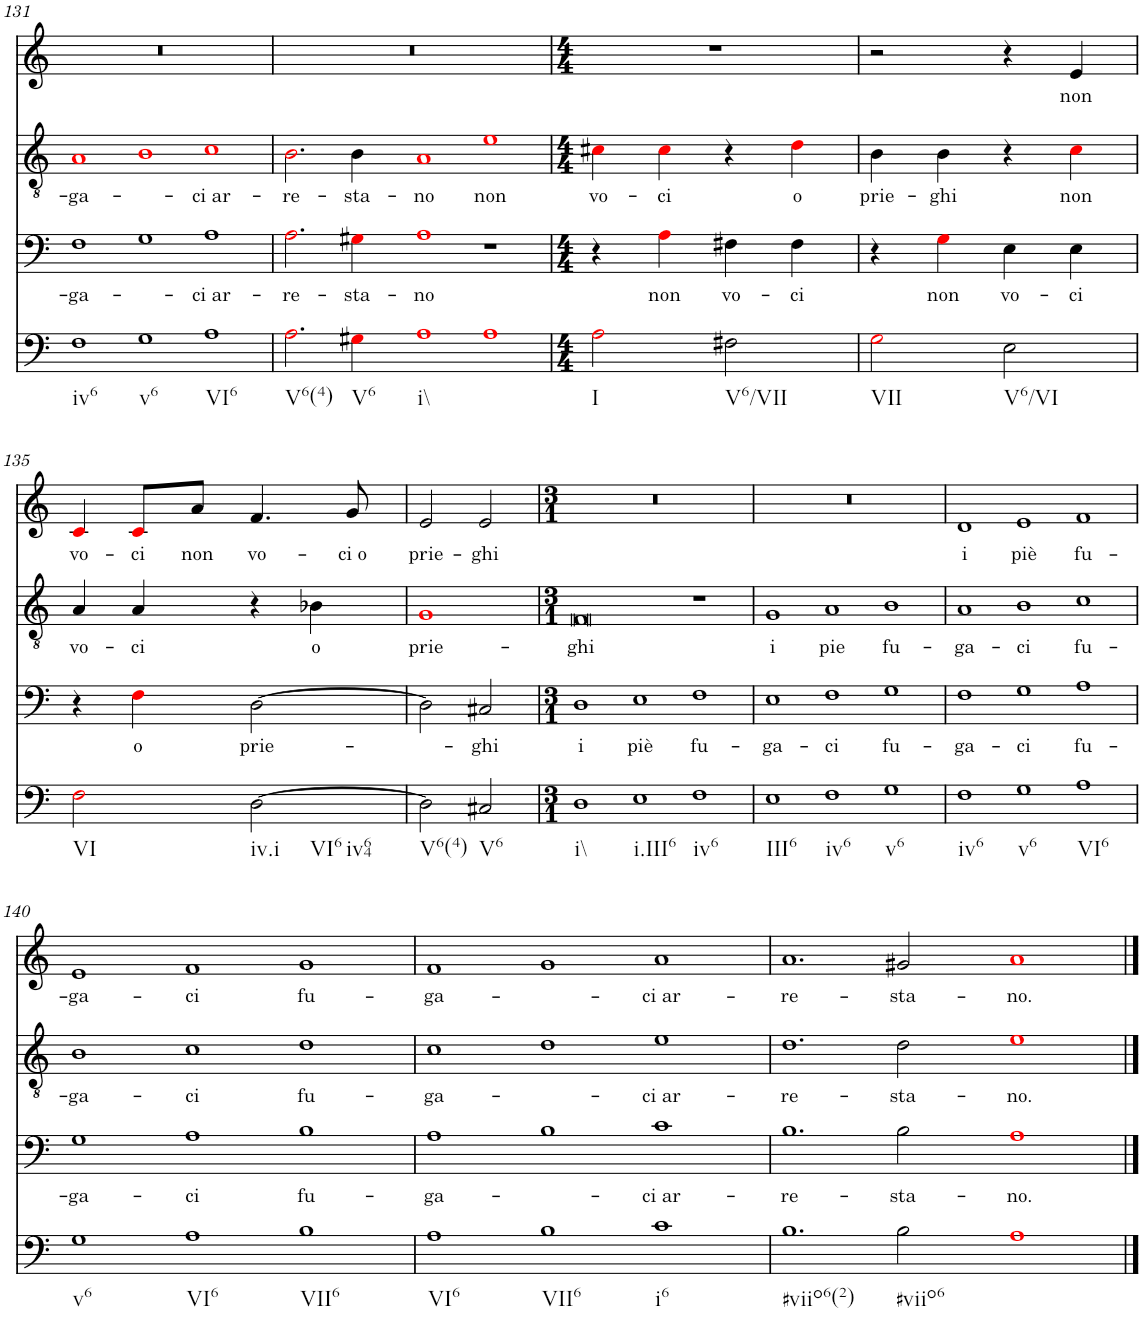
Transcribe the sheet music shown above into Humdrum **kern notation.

**kern	**kern	**text	**kern	**text	**kern	**text
*part4	*part3	*part3	*part2	*part2	*part1	*part1
*staff4	*staff3	*staff3	*staff2	*staff2	*staff1	*staff1
*I"unbenannt4	*I"unbenannt3	*	*I"unbenannt2	*	*I"unbenannt1	*
!!LO:PB:g=z
*clefF4	*clefF4	*	*clefGv2	*	*clefG2	*
*k[]	*k[]	*	*k[]	*	*k[]	*
*M3/1	*M3/1	*	*M3/1	*	*M3/1	*
=131	=131	=131	=131	=131	=131	=131
!LO:TX:b:t=iv6	!	!	!	!	!	!
!	!	!LO:LY:b	!	!LO:LY:b	!	!
1F	1F	ga-	1Ai	ga-	0.r	.
!LO:TX:b:t=v6	!	!	!	!	!	!
1G	1G	.	1Bi	.	.	.
!LO:TX:b:t=VI6	!	!	!	!	!	!
!	!	!LO:LY:b	!	!LO:LY:b	!	!
1A	1A	ci ar-	1ci	ci ar-	.	.
=132	=132	=132	=132	=132	=132	=132
!LO:TX:b:t=V6(4)	!	!	!	!	!	!
!	!	!LO:LY:b	!	!LO:LY:b	!	!
2.Ai\	2.Ai\	re-	2.Bi\	re-	0.r	.
!LO:TX:b:t=V6	!	!	!	!	!	!
!	!	!LO:LY:b	!	!LO:LY:b	!	!
4G#Xi\	4G#Xi\	sta-	4B\	sta-	.	.
!LO:TX:b:t=i\\	!	!	!	!	!	!
!	!	!LO:LY:b	!	!LO:LY:b	!	!
1Ai	1Ai	no	1Ai	no	.	.
!	!	!	!	!LO:LY:b	!	!
1Ai	1r	.	1ei	non	.	.
=133	=133	=133	=133	=133	=133	=133
*M4/4	*M4/4	*	*M4/4	*	*M4/4	*
!LO:TX:b:t=I	!	!	!	!	!	!
!	!	!	!	!LO:LY:b	!	!
2Ai\	4r	.	4c#Xi\	vo-	1r	.
!	!	!LO:LY:b	!	!LO:LY:b	!	!
.	4Ai\	non	4c#i\	ci	.	.
!LO:TX:b:t=V6/VII	!	!	!	!	!	!
!	!	!LO:LY:b	!	!	!	!
2F#X\	4F#X\	vo-	4r	.	.	.
!	!	!LO:LY:b	!	!LO:LY:b	!	!
.	4F#\	ci	4di\	o	.	.
=134	=134	=134	=134	=134	=134	=134
!LO:TX:b:t=VII	!	!	!	!	!	!
!	!	!	!	!LO:LY:b	!	!
2Gi\	4r	.	4B\	prie-	2r	.
!	!	!LO:LY:b	!	!LO:LY:b	!	!
.	4Gi\	non	4B\	ghi	.	.
!LO:TX:b:t=V6/VI	!	!	!	!	!	!
!	!	!LO:LY:b	!	!	!	!
2E\	4E\	vo-	4r	.	4r	.
!	!	!LO:LY:b	!	!LO:LY:b	!	!LO:LY:b
.	4E\	ci	4ci\	non	4e/	non
!!LO:LB:g=z
=135	=135	=135	=135	=135	=135	=135
!LO:TX:b:t=VI	!	!	!	!	!	!
!	!	!	!	!LO:LY:b	!	!LO:LY:b
2Fi\	4r	.	4A/	vo-	4ci/	vo-
!	!	!LO:LY:b	!	!LO:LY:b	!	!LO:LY:b
.	4Fi\	o	4A/	ci	8ci/L	ci
!	!	!	!	!	!	!LO:LY:b
.	.	.	.	.	8a/J	non
!LO:TX:b:t=iv.i	!	!	!	!	!	!
!LO:TX:b:t=VI6	!	!	!	!	!	!
!LO:TX:b:t=iv64	!	!	!	!	!	!
!	!	!LO:LY:b	!	!	!	!LO:LY:b
[2D\	[2D\	prie-	4r	.	4.f/	vo-
!	!	!	!	!LO:LY:b	!	!
.	.	.	4B-X\	o	.	.
!	!	!	!	!	!	!LO:LY:b
.	.	.	.	.	8g/	ci o
=136	=136	=136	=136	=136	=136	=136
!LO:TX:b:t=V6(4)	!	!	!	!	!	!
!	!	!	!	!LO:LY:b	!	!LO:LY:b
2D\]	2D\]	.	1Gi	prie-	2e/	prie-
!LO:TX:b:t=V6	!	!	!	!	!	!
!	!	!LO:LY:b	!	!	!	!LO:LY:b
2C#X/	2C#X/	ghi	.	.	2e/	ghi
=137	=137	=137	=137	=137	=137	=137
*M3/1	*M3/1	*	*M3/1	*	*M3/1	*
!LO:TX:b:t=i\\	!	!	!	!	!	!
!	!	!LO:LY:b	!	!LO:LY:b	!	!
1D	1D	i	0F	ghi	0.r	.
!LO:TX:b:t=i.III6	!	!	!	!	!	!
!	!	!LO:LY:b	!	!	!	!
1E	1E	piè	.	.	.	.
!LO:TX:b:t=iv6	!	!	!	!	!	!
!	!	!LO:LY:b	!	!	!	!
1F	1F	fu-	1r	.	.	.
=138	=138	=138	=138	=138	=138	=138
!LO:TX:b:t=III6	!	!	!	!	!	!
!	!	!LO:LY:b	!	!LO:LY:b	!	!
1E	1E	ga-	1G	i	0.r	.
!LO:TX:b:t=iv6	!	!	!	!	!	!
!	!	!LO:LY:b	!	!LO:LY:b	!	!
1F	1F	ci	1A	pie	.	.
!LO:TX:b:t=v6	!	!	!	!	!	!
!	!	!LO:LY:b	!	!LO:LY:b	!	!
1G	1G	fu-	1B	fu-	.	.
=139	=139	=139	=139	=139	=139	=139
!LO:TX:b:t=iv6	!	!	!	!	!	!
!	!	!LO:LY:b	!	!LO:LY:b	!	!LO:LY:b
1F	1F	ga-	1A	ga-	1d	i
!LO:TX:b:t=v6	!	!	!	!	!	!
!	!	!LO:LY:b	!	!LO:LY:b	!	!LO:LY:b
1G	1G	ci	1B	ci	1e	piè
!LO:TX:b:t=VI6	!	!	!	!	!	!
!	!	!LO:LY:b	!	!LO:LY:b	!	!LO:LY:b
1A	1A	fu-	1c	fu-	1f	fu-
!!LO:LB:g=z
=140	=140	=140	=140	=140	=140	=140
!LO:TX:b:t=v6	!	!	!	!	!	!
!	!	!LO:LY:b	!	!LO:LY:b	!	!LO:LY:b
1G	1G	ga-	1B	ga-	1e	ga-
!LO:TX:b:t=VI6	!	!	!	!	!	!
!	!	!LO:LY:b	!	!LO:LY:b	!	!LO:LY:b
1A	1A	ci	1c	ci	1f	ci
!LO:TX:b:t=VII6	!	!	!	!	!	!
!	!	!LO:LY:b	!	!LO:LY:b	!	!LO:LY:b
1B	1B	fu-	1d	fu-	1g	fu-
=141	=141	=141	=141	=141	=141	=141
!LO:TX:b:t=VI6	!	!	!	!	!	!
!	!	!LO:LY:b	!	!LO:LY:b	!	!LO:LY:b
1A	1A	ga-	1c	ga-	1f	ga-
!LO:TX:b:t=VII6	!	!	!	!	!	!
1B	1B	.	1d	.	1g	.
!LO:TX:b:t=i6	!	!	!	!	!	!
!	!	!LO:LY:b	!	!LO:LY:b	!	!LO:LY:b
1c	1c	ci ar-	1e	ci ar-	1a	ci ar-
=142	=142	=142	=142	=142	=142	=142
!LO:TX:b:t=#viio6(2)	!	!	!	!	!	!
!	!	!LO:LY:b	!	!LO:LY:b	!	!LO:LY:b
1.B	1.B	re-	1.d	re-	1.a	re-
!LO:TX:b:t=#viio6	!	!	!	!	!	!
!	!	!LO:LY:b	!	!LO:LY:b	!	!LO:LY:b
2B\	2B\	sta-	2d\	sta-	2g#X/	sta-
!	!	!LO:LY:b	!	!LO:LY:b	!	!LO:LY:b
1Ai	1Ai	no.	1ei	no.	1ai	no.
==	==	==	==	==	==	==
*-	*-	*-	*-	*-	*-	*-
